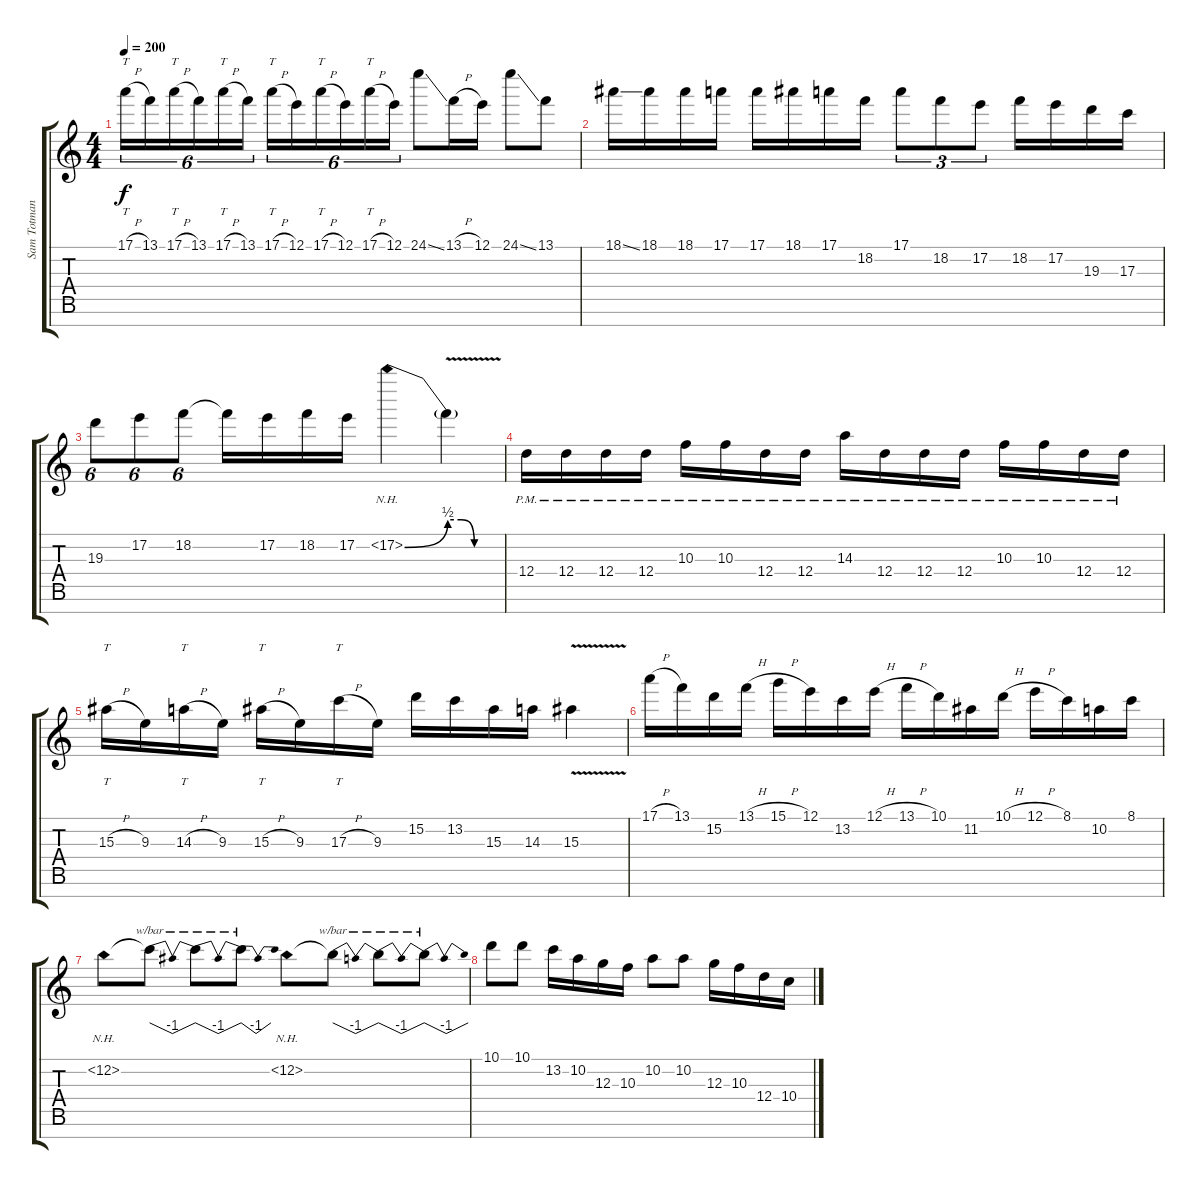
\track ("Sam Totman | Lead" "Sam Totman") {instrument overdrivenguitar}
\staff {score tabs}
\tuning (E4 B3 G3 D3 A2 E2 B1) {hide}
\ts (4 4)
\tempo 200
\clef g2
\ks c
17.1{h}.16{tt tu (6 4) dy f} 13.1.16{tu (6 4)} 17.1{h}.16{tt tu (6 4)} 13.1.16{tu (6 4)} 17.1{h}.16{tt tu (6 4)} 13.1.16{tu (6 4)} 17.1{h}.16{tt tu (6 4)} 12.1.16{tu (6 4)} 17.1{h}.16{tt tu (6 4)} 12.1.16{tu (6 4)} 17.1{h}.16{tt tu (6 4)} 12.1.16{tu (6 4)} 24.1{ss}.8 13.1{h}.16 12.1.16 24.1{ss}.8 13.1.8 |
18.1{ss}.16 18.1.16 18.1.16 17.1.16 17.1.16 18.1.16 17.1.16 18.2.16 17.1.8{tu (3 2)} 18.2.8{tu (3 2)} 17.2.8{tu (3 2)} 18.2.16 17.2.16 19.3.16 17.3.16 |
19.3.8{tu (6 4)} 17.2.8{tu (6 4)} 18.2.8{tu (6 4)} 18.2{t}.16 17.2.16 18.2.16 17.2.16 17.2{be (bend 0 0 60 2) nh}.4 17.2{be (custom 0 2 15 2 30 0 60 0) v t}.4 |
12.4{pm}.16 12.4{pm}.16 12.4{pm}.16 12.4{pm}.16 10.3{pm}.16 10.3{pm}.16 12.4{pm}.16 12.4{pm}.16 14.3{pm}.16 12.4{pm}.16 12.4{pm}.16 12.4{pm}.16 10.3{pm}.16 10.3{pm}.16 12.4{pm}.16 12.4{pm}.16 |
15.3{h}.16{tt} 9.3.16 14.3{h}.16{tt} 9.3.16 15.3{h}.16{tt} 9.3.16 17.3{h}.16{tt} 9.3.16 15.2.16 13.2.16 15.3.16 14.3.16 15.3{v}.4 |
17.1{h}.16 13.1.16 15.2.16 13.1{h}.16 15.1{h}.16 12.1.16 13.2.16 12.1{h}.16 13.1{h}.16 10.1.16 11.2.16 10.1{h}.16 12.1{h}.16 8.1.16 10.2.16 8.1.16 |
13.2{nh}.8 13.2{t}.8{tbe (dip default 0 0 30 -4 60 0)} 13.2{t}.8{tbe (dip default 0 0 30 -4 60 0)} 13.2{t}.8{tbe (dip default 0 0 30 -4 60 0)} 12.2{nh}.8 12.2{t}.8{tbe (dip default 0 0 30 -4 60 0)} 12.2{t}.8{tbe (dip default 0 0 30 -4 60 0)} 12.2{t}.8{tbe (dip default 0 0 30 -4 60 0)} |
10.1.8 10.1.8 13.2.16 10.2.16 12.3.16 10.3.16 10.2.8 10.2.8 12.3.16 10.3.16 12.4.16 10.4.16
